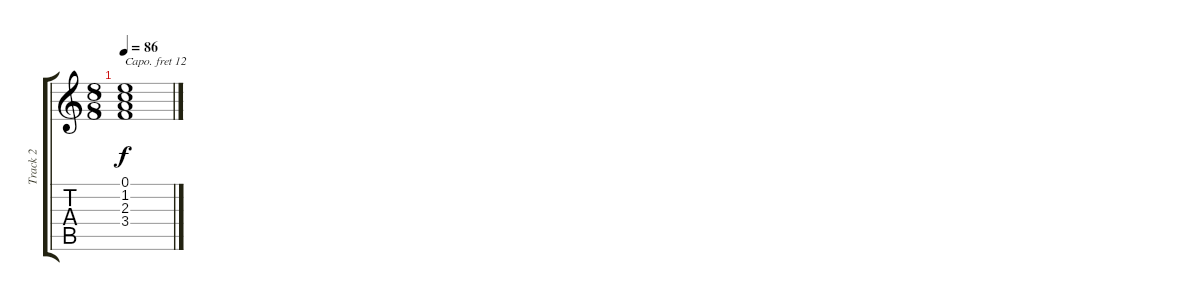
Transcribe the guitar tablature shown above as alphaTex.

\track ("Track 2" "Track 2") {instrument drawbarorgan}
\staff {score tabs}
\capo 12
\tuning (E4 B3 G3 D3 A2 E2) {hide}
\ts (8 8)
\tempo 86
\clef g2
\ks c
(0.1{t} 1.2{t} 2.3{t} 3.4{t}).1{dy f}
